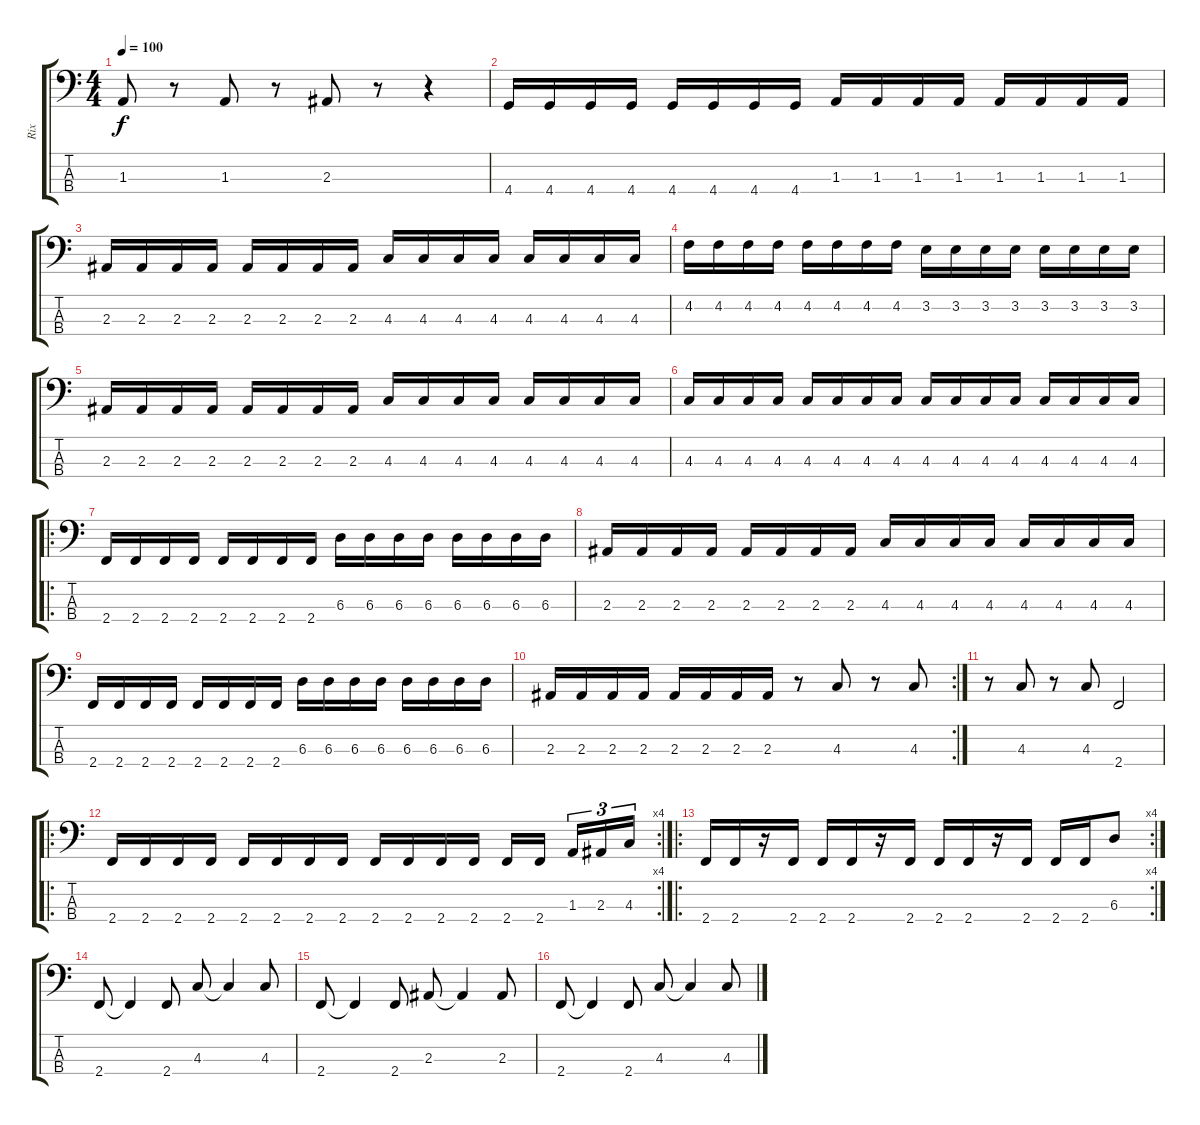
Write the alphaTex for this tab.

\track ("Rix" "Rix") {instrument electricbasspick}
\staff {score tabs}
\tuning (Gb2 Db2 Ab1 Eb1) {hide}
\ts (4 4)
\tempo 100
\clef f4
\ks c
1.3.8{dy f} r.8 1.3.8 r.8 2.3.8 r.8 r.4 |
4.4.16 4.4.16 4.4.16 4.4.16 4.4.16 4.4.16 4.4.16 4.4.16 1.3.16 1.3.16 1.3.16 1.3.16 1.3.16 1.3.16 1.3.16 1.3.16 |
2.3.16 2.3.16 2.3.16 2.3.16 2.3.16 2.3.16 2.3.16 2.3.16 4.3.16 4.3.16 4.3.16 4.3.16 4.3.16 4.3.16 4.3.16 4.3.16 |
4.2.16 4.2.16 4.2.16 4.2.16 4.2.16 4.2.16 4.2.16 4.2.16 3.2.16 3.2.16 3.2.16 3.2.16 3.2.16 3.2.16 3.2.16 3.2.16 |
2.3.16 2.3.16 2.3.16 2.3.16 2.3.16 2.3.16 2.3.16 2.3.16 4.3.16 4.3.16 4.3.16 4.3.16 4.3.16 4.3.16 4.3.16 4.3.16 |
4.3.16 4.3.16 4.3.16 4.3.16 4.3.16 4.3.16 4.3.16 4.3.16 4.3.16 4.3.16 4.3.16 4.3.16 4.3.16 4.3.16 4.3.16 4.3.16 |
\ro
2.4.16 2.4.16 2.4.16 2.4.16 2.4.16 2.4.16 2.4.16 2.4.16 6.3.16 6.3.16 6.3.16 6.3.16 6.3.16 6.3.16 6.3.16 6.3.16 |
2.3.16 2.3.16 2.3.16 2.3.16 2.3.16 2.3.16 2.3.16 2.3.16 4.3.16 4.3.16 4.3.16 4.3.16 4.3.16 4.3.16 4.3.16 4.3.16 |
2.4.16 2.4.16 2.4.16 2.4.16 2.4.16 2.4.16 2.4.16 2.4.16 6.3.16 6.3.16 6.3.16 6.3.16 6.3.16 6.3.16 6.3.16 6.3.16 |
\rc 2
2.3.16 2.3.16 2.3.16 2.3.16 2.3.16 2.3.16 2.3.16 2.3.16 r.8 4.3.8 r.8 4.3.8 |
r.8 4.3.8 r.8 4.3.8 2.4.2 |
\ro
\rc 4
2.4.16{instrument slapbass2} 2.4.16 2.4.16 2.4.16 2.4.16 2.4.16 2.4.16 2.4.16 2.4.16 2.4.16 2.4.16 2.4.16 2.4.16 2.4.16 1.3.16{tu (3 2)} 2.3.16{tu (3 2)} 4.3.16{tu (3 2)} |
\ro
\rc 4
2.4.16 2.4.16 r.16 2.4.16 2.4.16 2.4.16 r.16 2.4.16 2.4.16 2.4.16 r.16 2.4.16 2.4.16 2.4.16 6.3.8 |
2.4.8{instrument electricbasspick} 2.4{t}.4 2.4.8 4.3.8 4.3{t}.4 4.3.8 |
2.4.8 2.4{t}.4 2.4.8 2.3.8 2.3{t}.4 2.3.8 |
2.4.8 2.4{t}.4 2.4.8 4.3.8 4.3{t}.4 4.3.8
